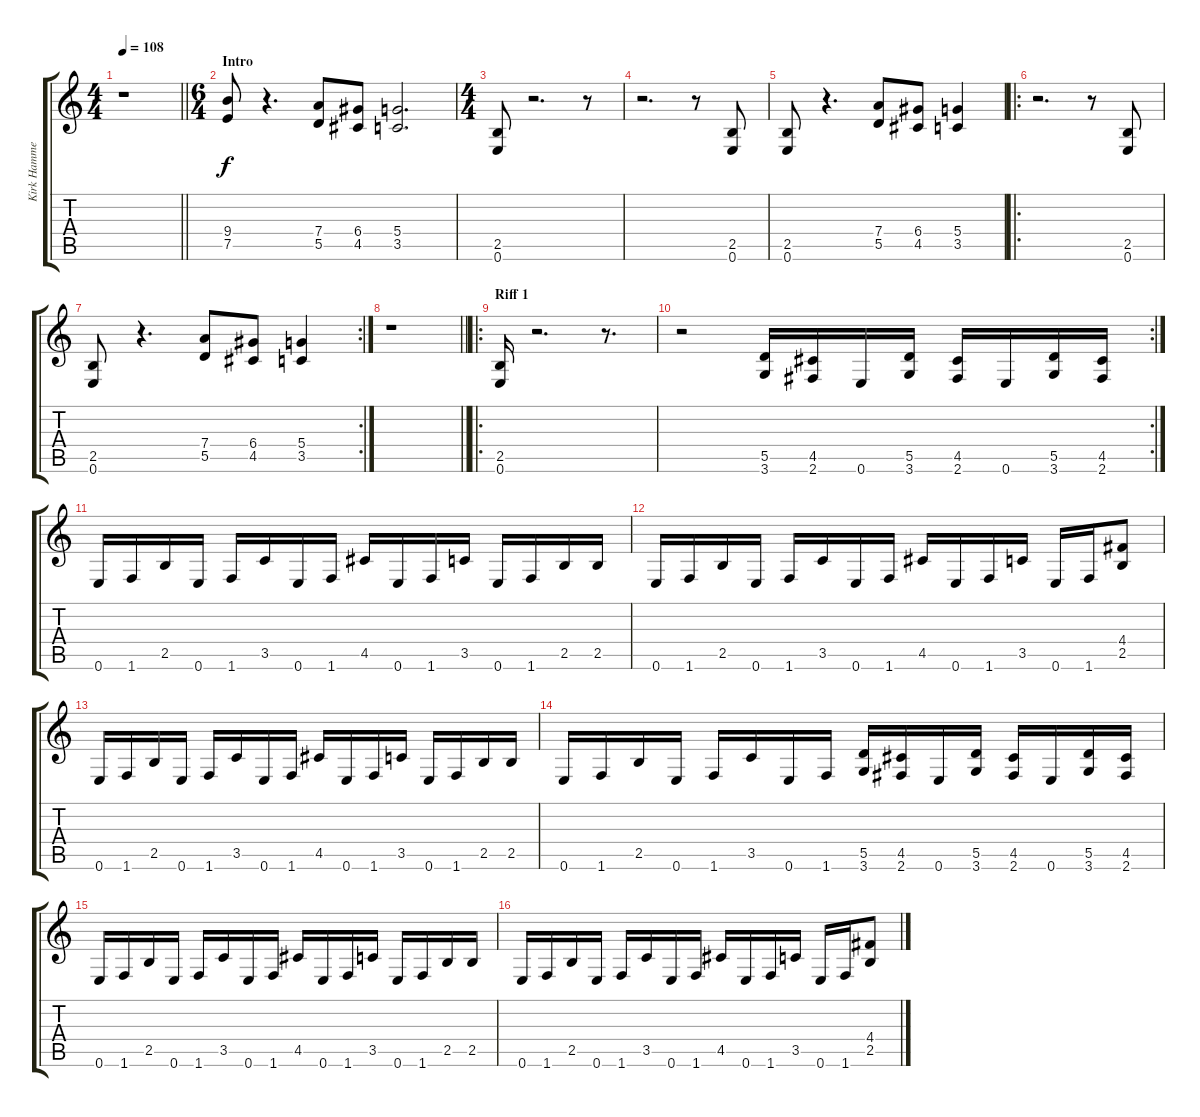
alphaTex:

\track ("Kirk Hammett (lead guitar)" "Kirk Hamme") {instrument distortionguitar}
\staff {score tabs}
\tuning (E4 B3 G3 D3 A2 E2) {hide}
\ts (4 4)
\tempo 108
\clef g2
\barLineRight lightlight
\ks c
r.1{dy f instrument distortionguitar} |
\ts (6 4)
\section ("" "Intro")
(9.4 7.5).8 r.4{d} (7.4 5.5).8 (6.4 4.5).8 (5.4 3.5).2{d} |
\ts (4 4)
(2.5 0.6).8 r.2{d} r.8 |
r.2{d} r.8 (2.5 0.6).8 |
(2.5 0.6).8 r.4{d} (7.4 5.5).8 (6.4 4.5).8 (5.4 3.5).4 |
\ro
r.2{d} r.8 (2.5 0.6).8 |
\rc 2
(2.5 0.6).8 r.4{d} (7.4 5.5).8 (6.4 4.5).8 (5.4 3.5).4 |
\barLineRight lightlight
r.1 |
\ro
\section ("" "Riff 1")
(2.5 0.6).16 r.2{d} r.8{d} |
\rc 2
r.2 (5.5 3.6).16 (4.5 2.6).16 0.6.16 (5.5 3.6).16 (4.5 2.6).16 0.6.16 (5.5 3.6).16 (4.5 2.6).16 |
0.6.16 1.6.16 2.5.16 0.6.16 1.6.16 3.5.16 0.6.16 1.6.16 4.5.16 0.6.16 1.6.16 3.5.16 0.6.16 1.6.16 2.5.16 2.5.16 |
0.6.16 1.6.16 2.5.16 0.6.16 1.6.16 3.5.16 0.6.16 1.6.16 4.5.16 0.6.16 1.6.16 3.5.16 0.6.16 1.6.16 (4.4 2.5).8 |
0.6.16 1.6.16 2.5.16 0.6.16 1.6.16 3.5.16 0.6.16 1.6.16 4.5.16 0.6.16 1.6.16 3.5.16 0.6.16 1.6.16 2.5.16 2.5.16 |
0.6.16 1.6.16 2.5.16 0.6.16 1.6.16 3.5.16 0.6.16 1.6.16 (5.5 3.6).16 (4.5 2.6).16 0.6.16 (5.5 3.6).16 (4.5 2.6).16 0.6.16 (5.5 3.6).16 (4.5 2.6).16 |
0.6.16 1.6.16 2.5.16 0.6.16 1.6.16 3.5.16 0.6.16 1.6.16 4.5.16 0.6.16 1.6.16 3.5.16 0.6.16 1.6.16 2.5.16 2.5.16 |
0.6.16 1.6.16 2.5.16 0.6.16 1.6.16 3.5.16 0.6.16 1.6.16 4.5.16 0.6.16 1.6.16 3.5.16 0.6.16 1.6.16 (4.4 2.5).8
